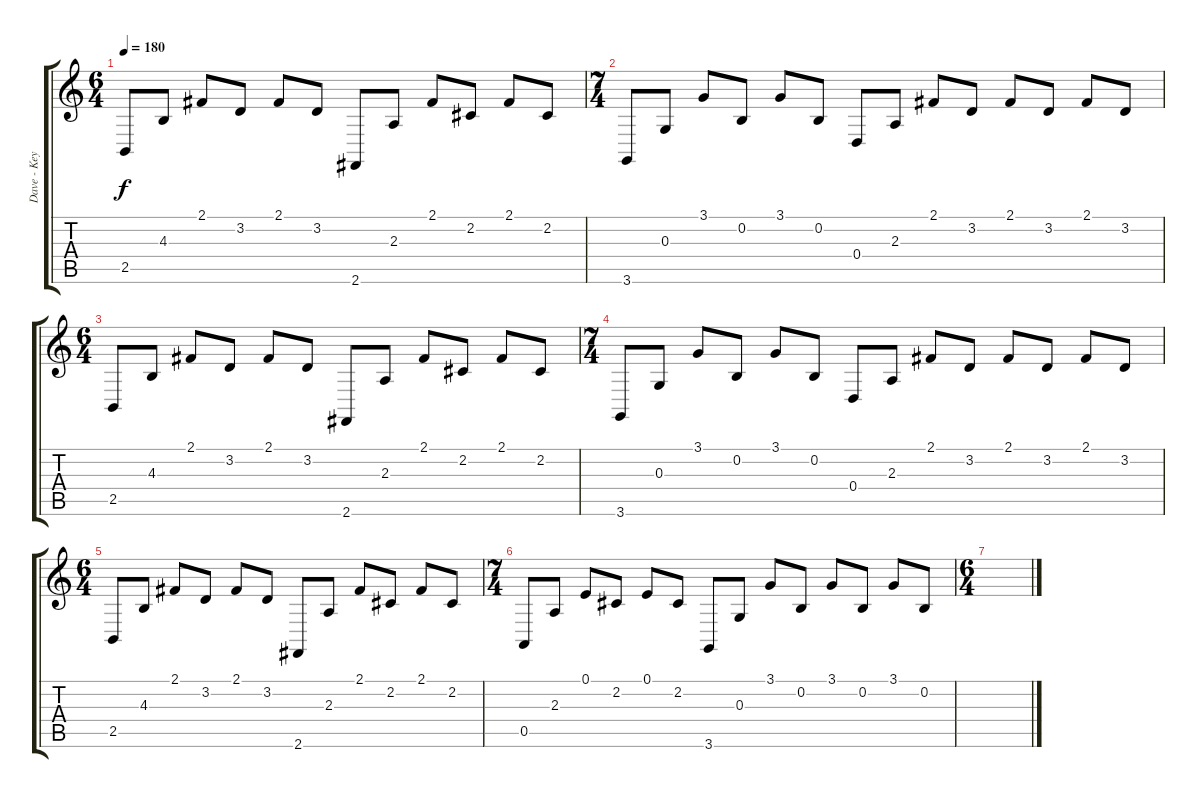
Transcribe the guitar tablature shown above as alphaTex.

\track ("Dave - Keyboards" "Dave - Key") {instrument electricpiano2}
\staff {score tabs}
\tuning (E4 B3 G3 D3 A2 E2) {hide}
\ts (6 4)
\tempo 180
\clef g2
\ks c
2.5.8{dy f} 4.3.8 2.1.8 3.2.8 2.1.8 3.2.8 2.6.8 2.3.8 2.1.8 2.2.8 2.1.8 2.2.8 |
\ts (7 4)
3.6.8 0.3.8 3.1.8 0.2.8 3.1.8 0.2.8 0.4.8 2.3.8 2.1.8 3.2.8 2.1.8 3.2.8 2.1.8 3.2.8 |
\ts (6 4)
2.5.8 4.3.8 2.1.8 3.2.8 2.1.8 3.2.8 2.6.8 2.3.8 2.1.8 2.2.8 2.1.8 2.2.8 |
\ts (7 4)
3.6.8 0.3.8 3.1.8 0.2.8 3.1.8 0.2.8 0.4.8 2.3.8 2.1.8 3.2.8 2.1.8 3.2.8 2.1.8 3.2.8 |
\ts (6 4)
2.5.8 4.3.8 2.1.8 3.2.8 2.1.8 3.2.8 2.6.8 2.3.8 2.1.8 2.2.8 2.1.8 2.2.8 |
\ts (7 4)
0.5.8 2.3.8 0.1.8 2.2.8 0.1.8 2.2.8 3.6.8 0.3.8 3.1.8 0.2.8 3.1.8 0.2.8 3.1.8 0.2.8 |
\ts (6 4)
